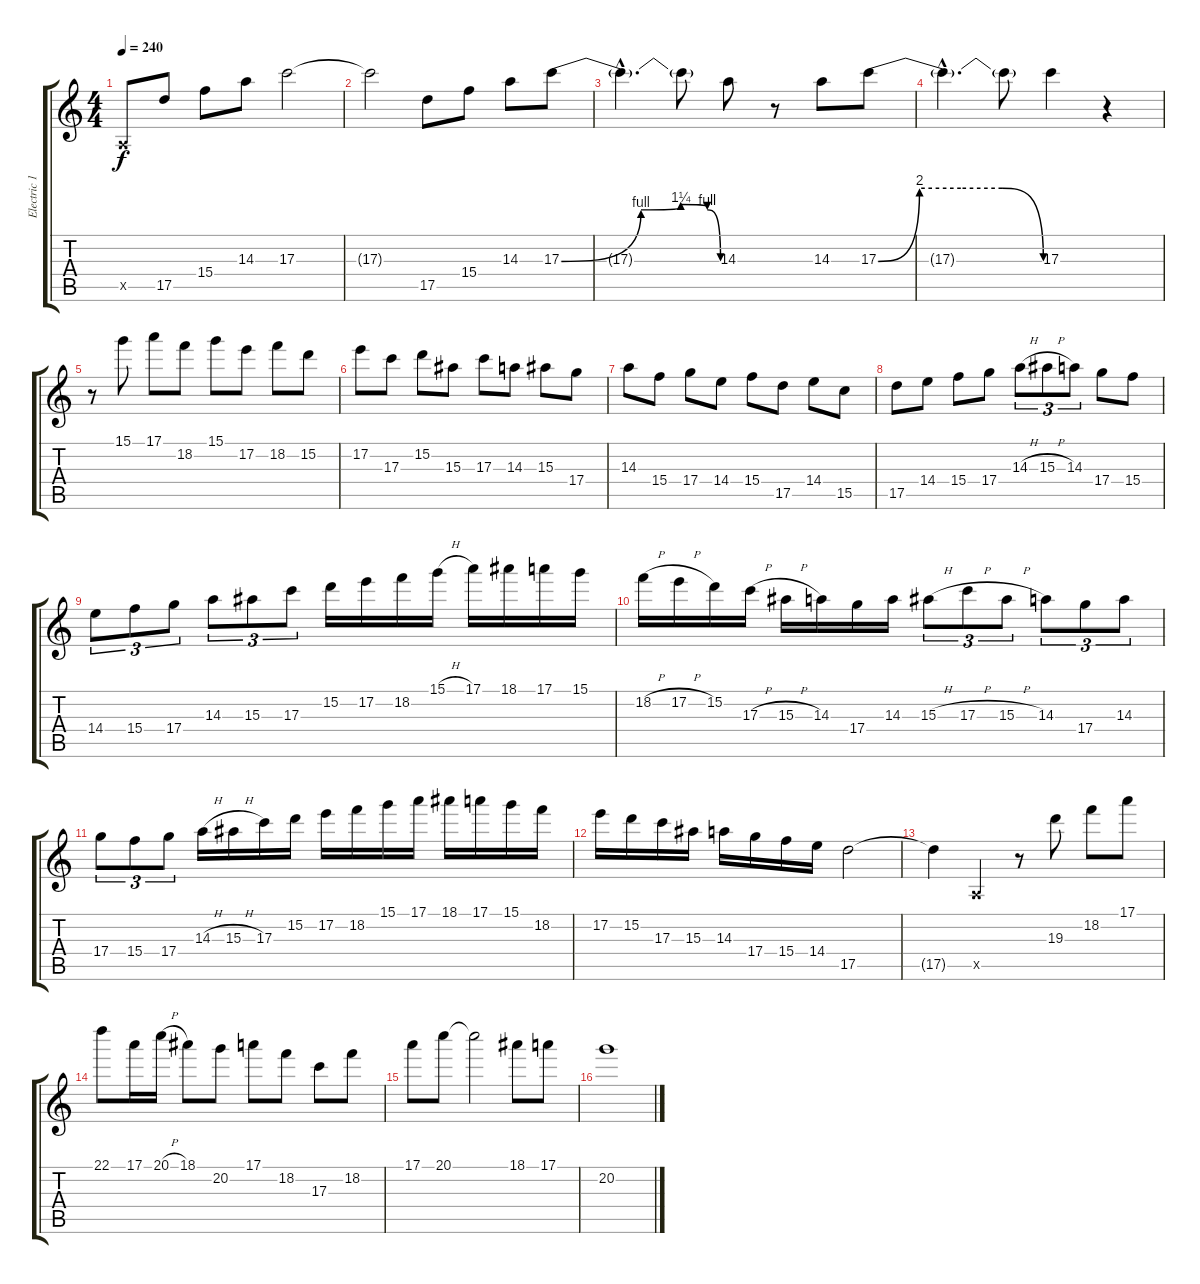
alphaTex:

\track ("Electric 1" "Electric 1") {instrument overdrivenguitar}
\staff {score tabs}
\tuning (E4 B3 G3 D3 A2 E2) {hide}
\ts (4 4)
\tempo 240
\clef g2
\ks c
0.5{x}.8{dy f} 17.5.8 15.4.8 14.3.8 17.3.2 |
17.3{t}.2 17.5.8 15.4.8 14.3.8 17.3{be (custom 0 0 30 4 45 5 55 4 60 0)}.8 |
17.3{hac t}.4{d} 17.3{t}.8 14.3.8 r.8 14.3.8 17.3{be (custom 0 0 15 8 30 8 45 8 60 0)}.8 |
17.3{hac t}.4{d} 17.3{t}.8 17.3.4 r.4 |
r.8 15.1.8 17.1.8 18.2.8 15.1.8 17.2.8 18.2.8 15.2.8 |
17.2.8 17.3.8 15.2.8 15.3.8 17.3.8 14.3.8 15.3.8 17.4.8 |
14.3.8 15.4.8 17.4.8 14.4.8 15.4.8 17.5.8 14.4.8 15.5.8 |
17.5.8 14.4.8 15.4.8 17.4.8 14.3{h}.8{tu (3 2)} 15.3{h}.8{tu (3 2)} 14.3.8{tu (3 2)} 17.4.8 15.4.8 |
14.4.8{tu (3 2)} 15.4.8{tu (3 2)} 17.4.8{tu (3 2)} 14.3.8{tu (3 2)} 15.3.8{tu (3 2)} 17.3.8{tu (3 2)} 15.2.16 17.2.16 18.2.16 15.1{h}.16 17.1.16 18.1.16 17.1.16 15.1.16 |
18.2{h}.16 17.2{h}.16 15.2.16 17.3{h}.16 15.3{h}.16 14.3.16 17.4.16 14.3.16 15.3{h}.8{tu (3 2)} 17.3{h}.8{tu (3 2)} 15.3{h}.8{tu (3 2)} 14.3.8{tu (3 2)} 17.4.8{tu (3 2)} 14.3.8{tu (3 2)} |
17.4.8{tu (3 2)} 15.4.8{tu (3 2)} 17.4.8{tu (3 2)} 14.3{h}.16 15.3{h}.16 17.3.16 15.2.16 17.2.16 18.2.16 15.1.16 17.1.16 18.1.16 17.1.16 15.1.16 18.2.16 |
17.2.16 15.2.16 17.3.16 15.3.16 14.3.16 17.4.16 15.4.16 14.4.16 17.5.2 |
17.5{t}.4 0.5{x}.4 r.8 19.3.8 18.2.8 17.1.8 |
22.1.8 17.1.16 20.1{h}.16 18.1.8 20.2.8 17.1.8 18.2.8 17.3.8 18.2.8 |
17.1.8 20.1.8 20.1{t}.2 18.1.8 17.1.8 |
20.2.1
